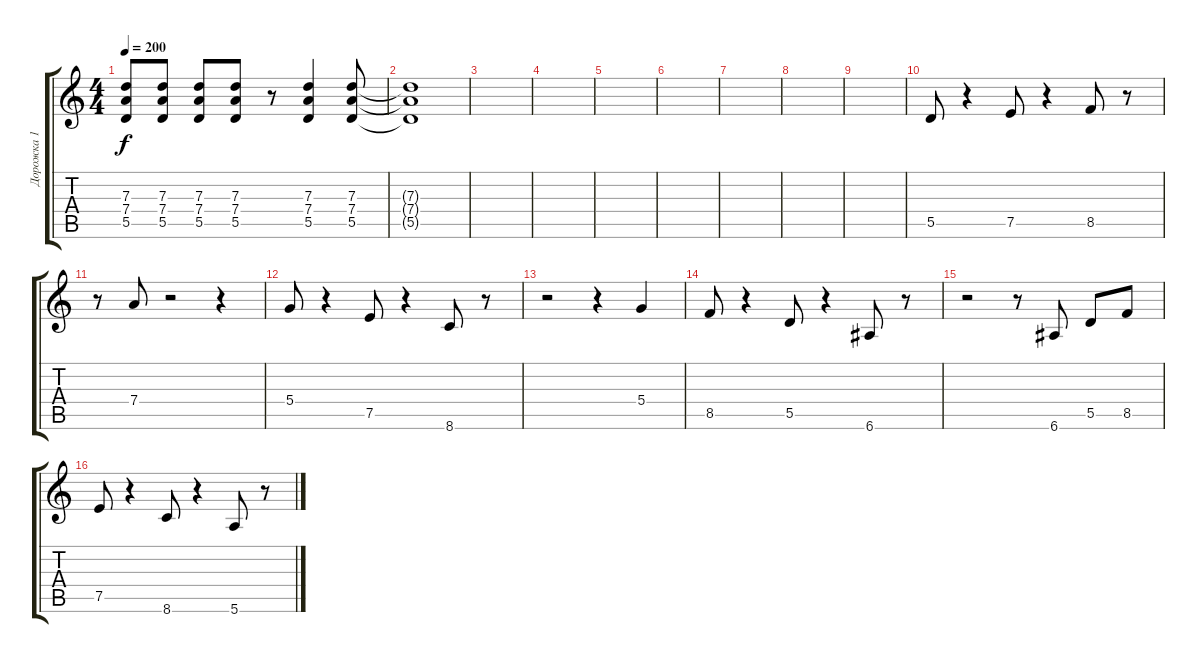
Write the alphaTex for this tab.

\track ("Дорожка 1" "Дорожка 1") {instrument distortionguitar}
\staff {score tabs}
\tuning (E4 B3 G3 D3 A2 E2) {hide}
\ts (4 4)
\tempo 200
\clef g2
\ks c
(7.3 7.4 5.5).8{dy f instrument distortionguitar} (7.3 7.4 5.5).8 (7.3 7.4 5.5).8 (7.3 7.4 5.5).8 r.8 (7.3 7.4 5.5).4 (7.3 7.4 5.5).8 |
(7.3{t} 7.4{t} 5.5{t}).1 |
|
|
|
|
|
|
|
5.5.8 r.4 7.5.8 r.4 8.5.8 r.8 |
r.8 7.4.8 r.2 r.4 |
5.4.8 r.4 7.5.8 r.4 8.6.8 r.8 |
r.2 r.4 5.4.4 |
8.5.8 r.4 5.5.8 r.4 6.6.8 r.8 |
r.2 r.8 6.6.8 5.5.8 8.5.8 |
7.5.8 r.4 8.6.8 r.4 5.6.8 r.8
